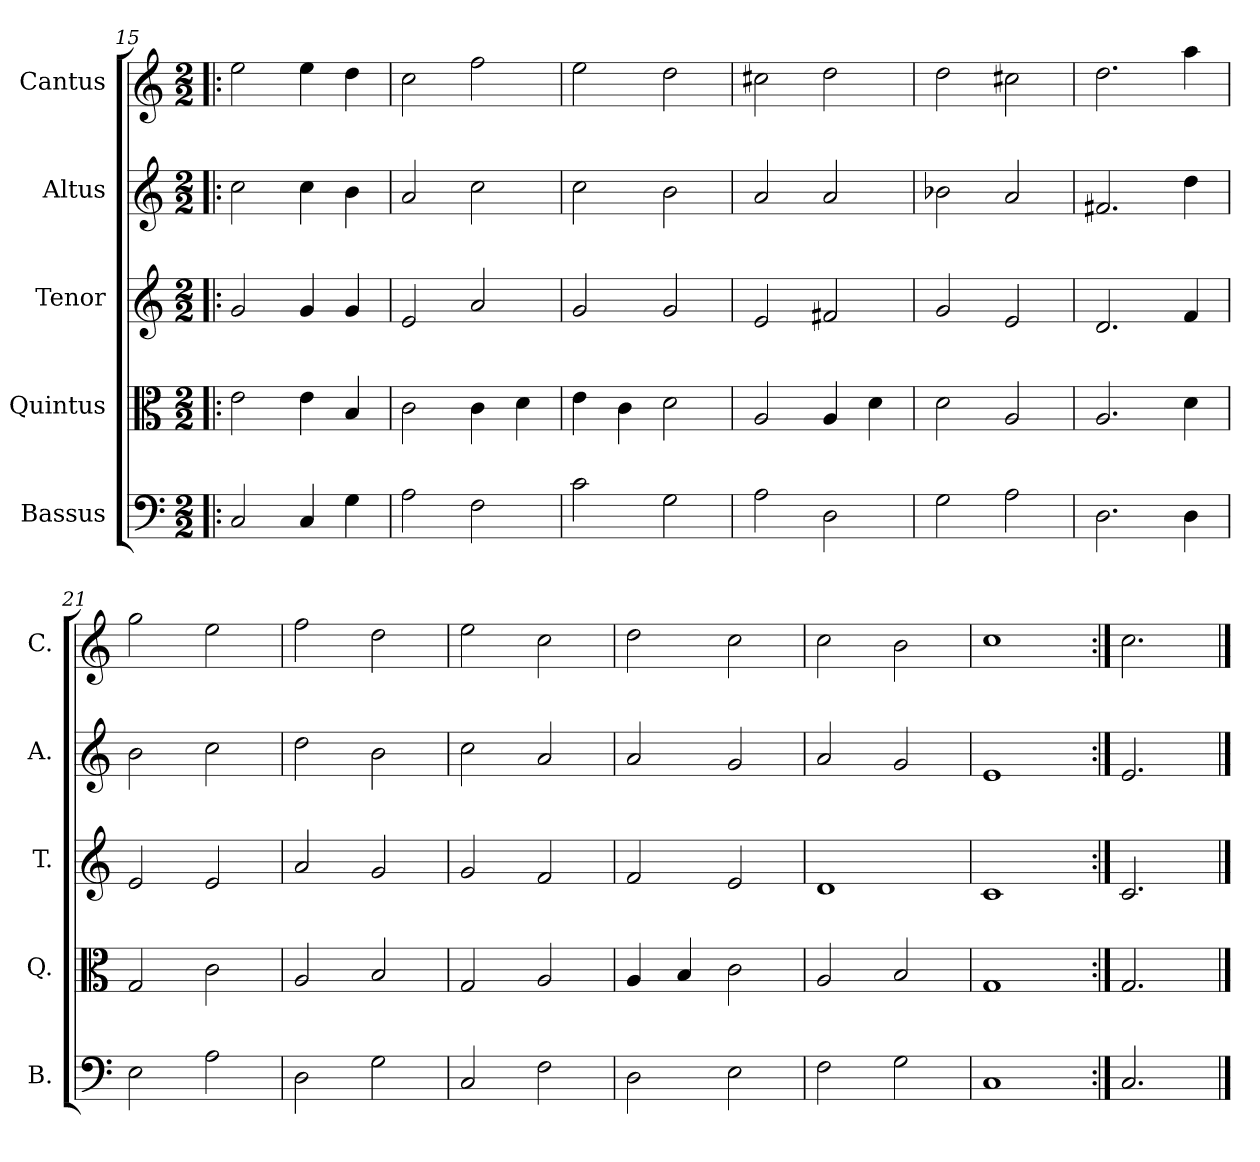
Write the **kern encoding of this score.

**kern	**kern	**kern	**kern	**kern
*part5	*part4	*part3	*part2	*part1
*staff5	*staff4	*staff3	*staff2	*staff1
*I"Bassus	*I"Quintus	*I"Tenor	*I"Altus	*I"Cantus
*I'B.	*I'Q.	*I'T.	*I'A.	*I'C.
*clefF4	*clefC3	*clefG2	*clefG2	*clefG2
*k[]	*k[]	*k[]	*k[]	*k[]
*M2/2	*M2/2	*M2/2	*M2/2	*M2/2
=15!|:	=15!|:	=15!|:	=15!|:	=15!|:
2C/	2e\	2g/	2cc\	2ee\
4C/	4e\	4g/	4cc\	4ee\
4G\	4B/	4g/	4b\	4dd\
=16	=16	=16	=16	=16
2A\	2c\	2e/	2a/	2cc\
2F\	4c\	2a/	2cc\	2ff\
.	4d\	.	.	.
=17	=17	=17	=17	=17
2c\	4e\	2g/	2cc\	2ee\
.	4c\	.	.	.
2G\	2d\	2g/	2b\	2dd\
=18	=18	=18	=18	=18
2A\	2A/	2e/	2a/	2cc#X\
2D\	4A/	2f#X/	2a/	2dd\
.	4d\	.	.	.
=19	=19	=19	=19	=19
2G\	2d\	2g/	2b-X\	2dd\
2A\	2A/	2e/	2a/	2cc#X\
=20	=20	=20	=20	=20
2.D\	2.A/	2.d/	2.f#X/	2.dd\
4D\	4d\	4f/	4dd\	4aa\
=21	=21	=21	=21	=21
2E\	2G/	2e/	2b\	2gg\
2A\	2c\	2e/	2cc\	2ee\
=22	=22	=22	=22	=22
2D\	2A/	2a/	2dd\	2ff\
2G\	2B/	2g/	2b\	2dd\
=23	=23	=23	=23	=23
2C/	2G/	2g/	2cc\	2ee\
2F\	2A/	2f/	2a/	2cc\
=24	=24	=24	=24	=24
2D\	4A/	2f/	2a/	2dd\
.	4B/	.	.	.
2E\	2c\	2e/	2g/	2cc\
=25	=25	=25	=25	=25
2F\	2A/	1d	2a/	2cc\
2G\	2B/	.	2g/	2b\
=26	=26	=26	=26	=26
1C	1G	1c	1e	1cc
=27:|!	=27:|!	=27:|!	=27:|!	=27:|!
2.C/	2.G/	2.c/	2.e/	2.cc\
==	==	==	==	==
*-	*-	*-	*-	*-
